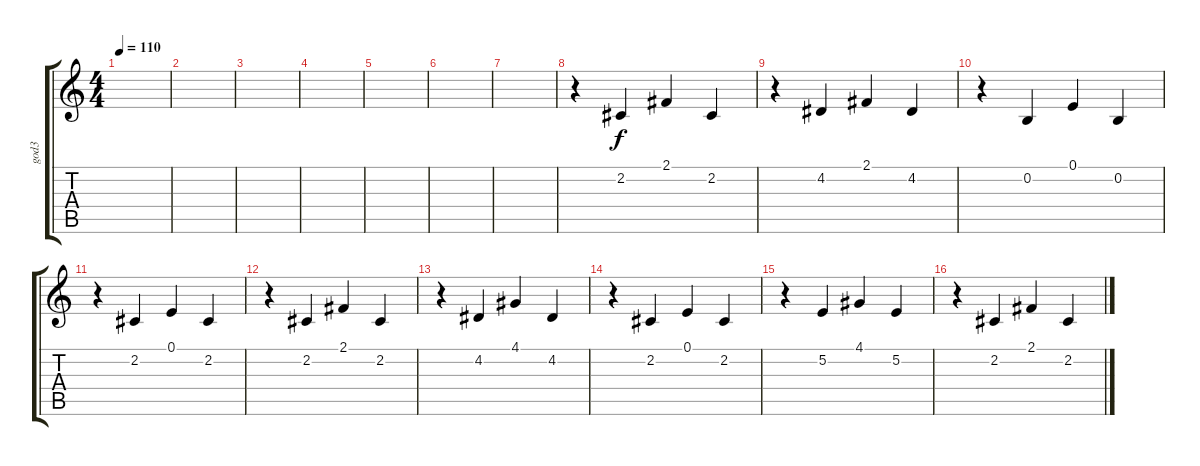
\track ("god3" "god3") {instrument pizzicatostrings}
\staff {score tabs}
\tuning (E4 B3 G3 D3 A2 E2) {hide}
\ts (4 4)
\tempo 110
\clef g2
\ks c
|
|
|
|
|
|
|
r.4 2.2.4 2.1.4 2.2.4 |
r.4 4.2.4 2.1.4 4.2.4 |
r.4 0.2.4 0.1.4 0.2.4 |
r.4 2.2.4 0.1.4 2.2.4 |
r.4 2.2.4 2.1.4 2.2.4 |
r.4 4.2.4 4.1.4 4.2.4 |
r.4 2.2.4 0.1.4 2.2.4 |
r.4 5.2.4 4.1.4 5.2.4 |
r.4 2.2.4 2.1.4 2.2.4
